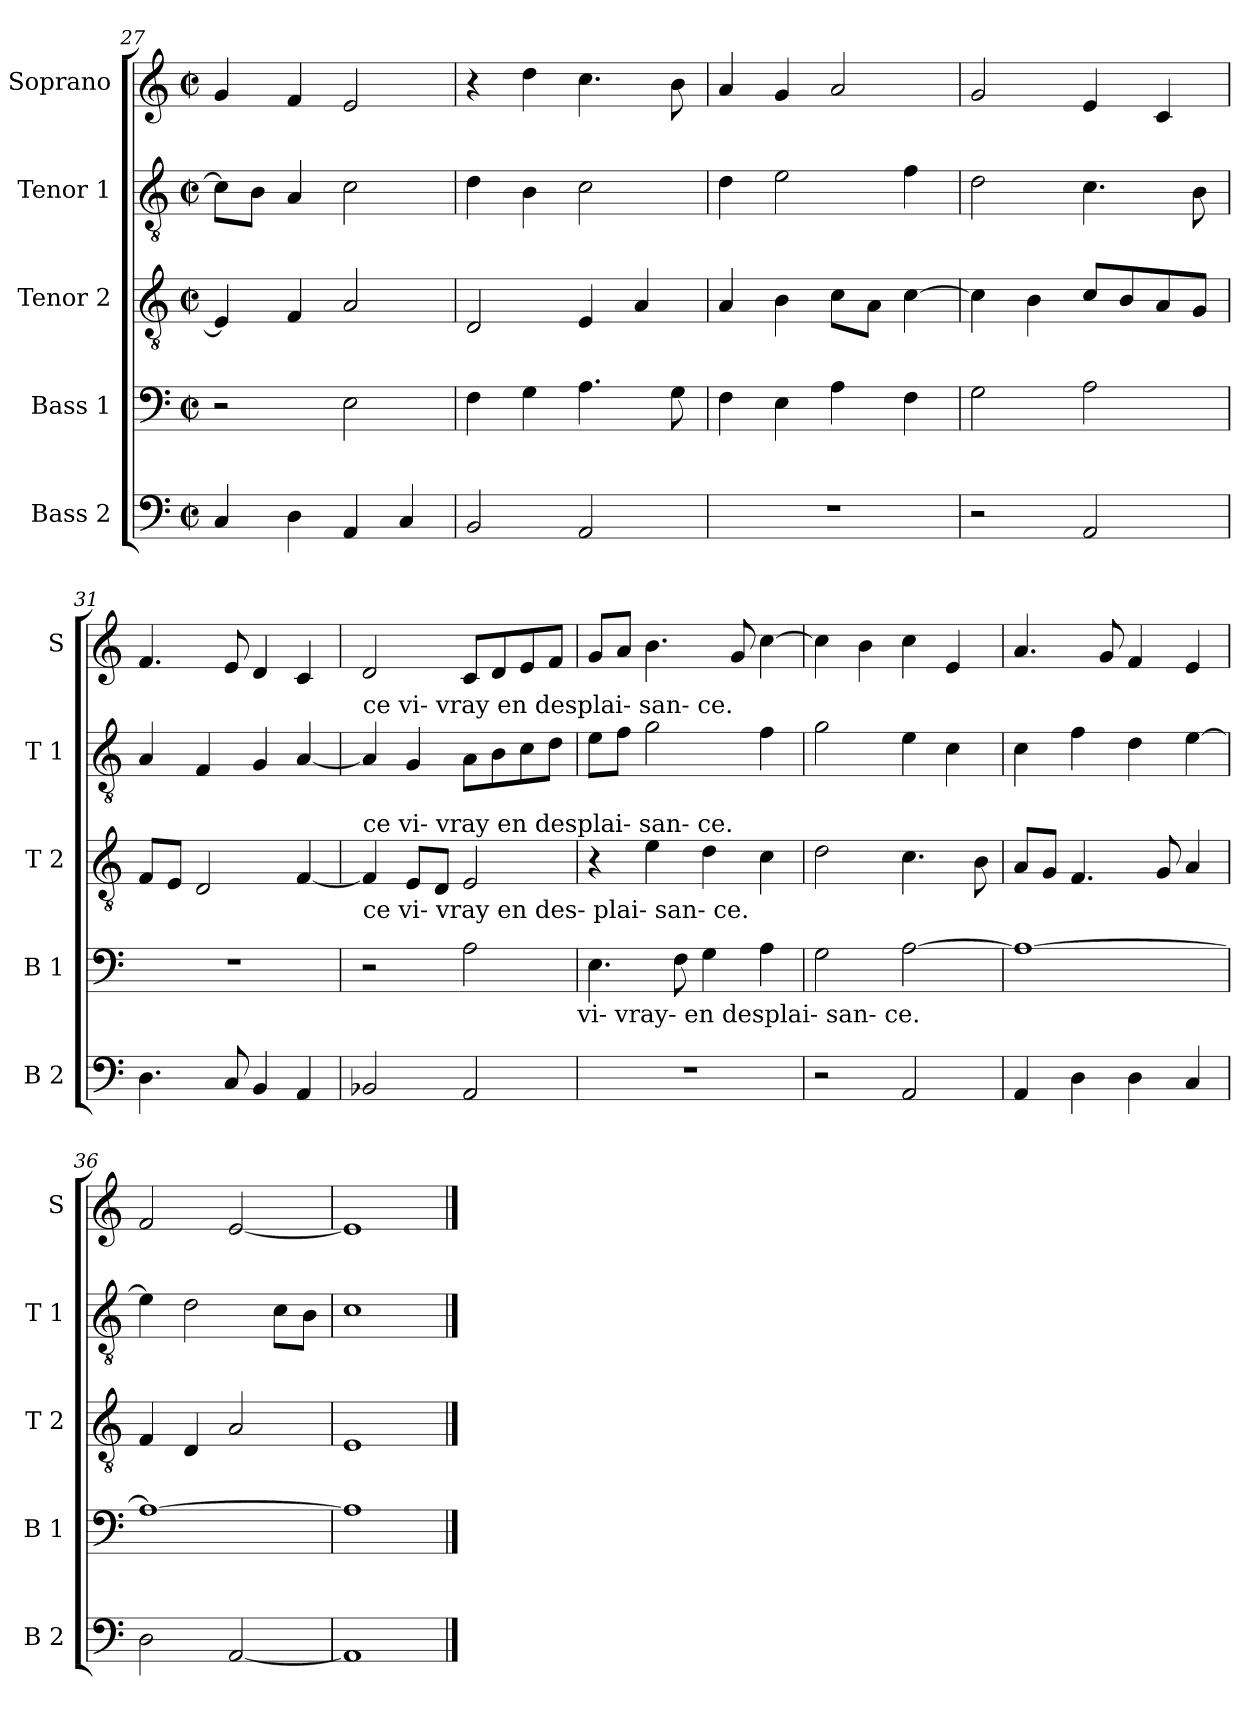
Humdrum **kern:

**kern	**kern	**kern	**kern	**kern
*part5	*part4	*part3	*part2	*part1
*staff5	*staff4	*staff3	*staff2	*staff1
*I"Bass 2	*I"Bass 1	*I"Tenor 2	*I"Tenor 1	*I"Soprano
*I'B 2	*I'B 1	*I'T 2	*I'T 1	*I'S
*clefF4	*clefF4	*clefGv2	*clefGv2	*clefG2
*k[]	*k[]	*k[]	*k[]	*k[]
*C:	*C:	*C:	*C:	*C:
*M2/2	*M2/2	*M2/2	*M2/2	*M2/2
*met(c|)	*met(c|)	*met(c|)	*met(c|)	*met(c|)
=27	=27	=27	=27	=27
4C/	2r	4E/]	8c\L]	4g/
.	.	.	8B\J	.
4D\	.	4F/	4A/	4f/
4AA/	2E\	2A/	2c\	2e/
4C/	.	.	.	.
=28	=28	=28	=28	=28
2BB/	4F\	2D/	4d\	4r
.	4G\	.	4B\	4dd\
2AA/	4.A\	4E/	2c\	4.cc\
.	.	4A/	.	.
.	8G\	.	.	8b\
=29	=29	=29	=29	=29
1r	4F\	4A/	4d\	4a/
.	4E\	4B\	2e\	4g/
.	4A\	8c\L	.	2a/
.	.	8A\J	.	.
.	4F\	[4c\	4f\	.
=30	=30	=30	=30	=30
2r	2G\	4c\]	2d\	2g/
.	.	4B\	.	.
2AA/	2A\	8c/L	4.c\	4e/
.	.	8B/	.	.
.	.	8A/	.	4c/
.	.	8G/J	8B\	.
=31	=31	=31	=31	=31
4.D\	1r	8F/L	4A/	4.f/
.	.	8E/J	.	.
.	.	2D/	4F/	.
8C/	.	.	.	8e/
4BB/	.	.	4G/	4d/
4AA/	.	[4F/	[4A/	4c/
!!LO:LB:g=z
=32	=32	=32	=32	=32
!	!	!	!LO:TX:a:t=ce   vi-  vray  en desplai- san-       ce.	!
!	!	!LO:TX:a:t=ce   vi-   vray en desplai-        san-              ce.	!	!
!	!	!LO:TX:b:t=ce                vi- vray en   des-     plai-               san-                                         ce.	!	!
2BB-X/	2r	4F/]	4A/]	2d/
.	.	8E/L	4G/	.
.	.	8D/J	.	.
2AA/	2A\	2E/	8A\L	8c/L
.	.	.	8B\	8d/
.	.	.	8c\	8e/
.	.	.	8d\J	8f/J
!	!LO:TX:b:t=vi-        vray- en desplai- san-       ce.	!	!	!
=33	=33	=33	=33	=33
1r	4.E\	4r	8e\L	8g/L
.	.	.	8f\J	8a/J
.	.	4e\	2g\	4.b\
.	8F\	.	.	.
.	4G\	4d\	.	.
.	.	.	.	8g/
.	4A\	4c\	4f\	[4cc\
=34	=34	=34	=34	=34
2r	2G\	2d\	2g\	4cc\]
.	.	.	.	4b\
2AA/	[2A\	4.c\	4e\	4cc\
.	.	.	4c\	4e/
.	.	8B\	.	.
=35	=35	=35	=35	=35
4AA/	1A_	8A/L	4c\	4.a/
.	.	8G/J	.	.
4D\	.	4.F/	4f\	.
.	.	.	.	8g/
4D\	.	.	4d\	4f/
.	.	8G/	.	.
4C/	.	4A/	[4e\	4e/
=36	=36	=36	=36	=36
2D\	1A_	4F/	4e\]	2f/
.	.	4D/	2d\	.
[2AA/	.	2A/	.	[2e/
.	.	.	8c\L	.
.	.	.	8B\J	.
=37	=37	=37	=37	=37
1AA]	1A]	1E	1c	1e]
==	==	==	==	==
*-	*-	*-	*-	*-
